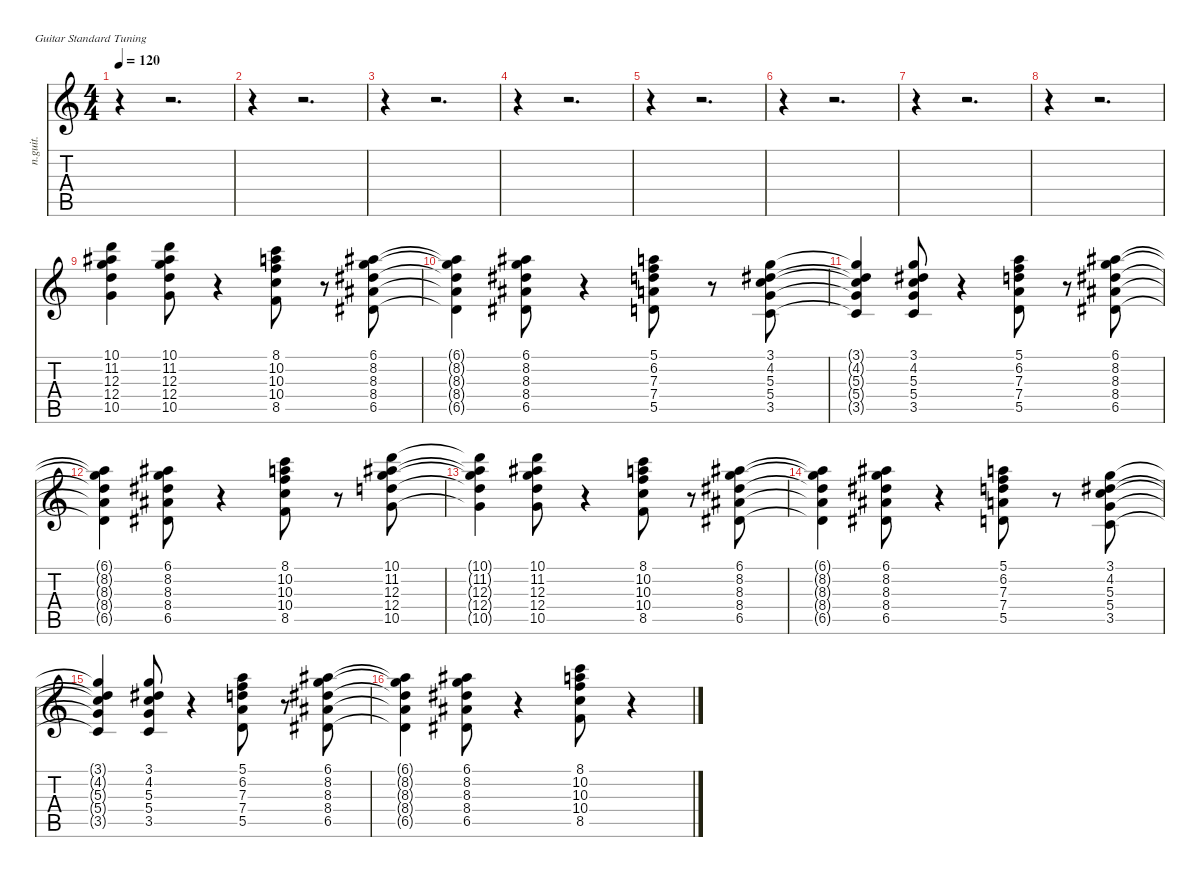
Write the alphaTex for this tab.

\defaultSystemsLayout 4
\hideDynamics
\bracketExtendMode nobrackets
\otherSystemsTrackNameOrientation horizontal
\track ("Acoustic guitar" "n.guit.") {instrument acousticguitarnylon}
\staff {score tabs}
\tuning (E4 B3 G3 D3 A2 E2)
\ts (4 4)
\tempo 120
\clef g2
\ks c
r.4{dy f beam Down} r.2{d beam Down} |
r.4{beam Down} r.2{d beam Down} |
r.4{beam Down} r.2{d beam Down} |
r.4{beam Down} r.2{d beam Down} |
r.4{beam Down} r.2{d beam Down} |
r.4{beam Down} r.2{d beam Down} |
r.4{beam Down} r.2{d beam Down} |
r.4{beam Down} r.2{d beam Down} |
(10.1 11.2{acc #} 12.3 12.4 10.5).4{beam Down} (10.1 11.2{acc #} 12.3 12.4 10.5).8{beam Down} r.4{beam Down} (8.1 10.2 10.3 10.4 8.5).8{beam Down} r.8{beam Down} (6.1{acc #} 8.2 8.3{acc #} 8.4{acc #} 6.5{acc #}).8{beam Down} |
(6.1{t acc #} 8.2{t} 8.3{t acc #} 8.4{t acc #} 6.5{t acc #}).4{beam Down} (6.1{acc #} 8.2 8.3{acc #} 8.4{acc #} 6.5{acc #}).8{beam Down} r.4{beam Down} (5.1 6.2 7.3 7.4 5.5).8{beam Down} r.8{beam Down} (3.1 4.2{acc #} 5.3 5.4 3.5).8{beam Up} |
(3.1{t} 4.2{t acc #} 5.3{t} 5.4{t} 3.5{t}).4{beam Up} (3.1 4.2{acc #} 5.3 5.4 3.5).8{beam Up} r.4{beam Up} (5.1 6.2 7.3 7.4 5.5).8{beam Down} r.8{beam Down} (6.1{acc #} 8.2 8.3{acc #} 8.4{acc #} 6.5{acc #}).8{beam Down} |
(6.1{t acc #} 8.2{t} 8.3{t acc #} 8.4{t acc #} 6.5{t acc #}).4{beam Down} (6.1{acc #} 8.2 8.3{acc #} 8.4{acc #} 6.5{acc #}).8{beam Down} r.4{beam Down} (8.1 10.2 10.3 10.4 8.5).8{beam Down} r.8{beam Down} (10.1 11.2{acc #} 12.3 12.4 10.5).8{beam Down} |
(10.1{t} 11.2{t acc #} 12.3{t} 12.4{t} 10.5{t}).4{beam Down} (10.1 11.2{acc #} 12.3 12.4 10.5).8{beam Down} r.4{beam Down} (8.1 10.2 10.3 10.4 8.5).8{beam Down} r.8{beam Down} (6.1{acc #} 8.2 8.3{acc #} 8.4{acc #} 6.5{acc #}).8{beam Down} |
(6.1{t acc #} 8.2{t} 8.3{t acc #} 8.4{t acc #} 6.5{t acc #}).4{beam Down} (6.1{acc #} 8.2 8.3{acc #} 8.4{acc #} 6.5{acc #}).8{beam Down} r.4{beam Down} (5.1 6.2 7.3 7.4 5.5).8{beam Down} r.8{beam Down} (3.1 4.2{acc #} 5.3 5.4 3.5).8{beam Up} |
(3.1{t} 4.2{t acc #} 5.3{t} 5.4{t} 3.5{t}).4{beam Up} (3.1 4.2{acc #} 5.3 5.4 3.5).8{beam Up} r.4{beam Up} (5.1 6.2 7.3 7.4 5.5).8{beam Down} r.8{beam Down} (6.1{acc #} 8.2 8.3{acc #} 8.4{acc #} 6.5{acc #}).8{beam Down} |
(6.1{t acc #} 8.2{t} 8.3{t acc #} 8.4{t acc #} 6.5{t acc #}).4{beam Down} (6.1{acc #} 8.2 8.3{acc #} 8.4{acc #} 6.5{acc #}).8{beam Down} r.4{beam Down} (8.1 10.2 10.3 10.4 8.5).8{beam Down} r.4{beam Down}
